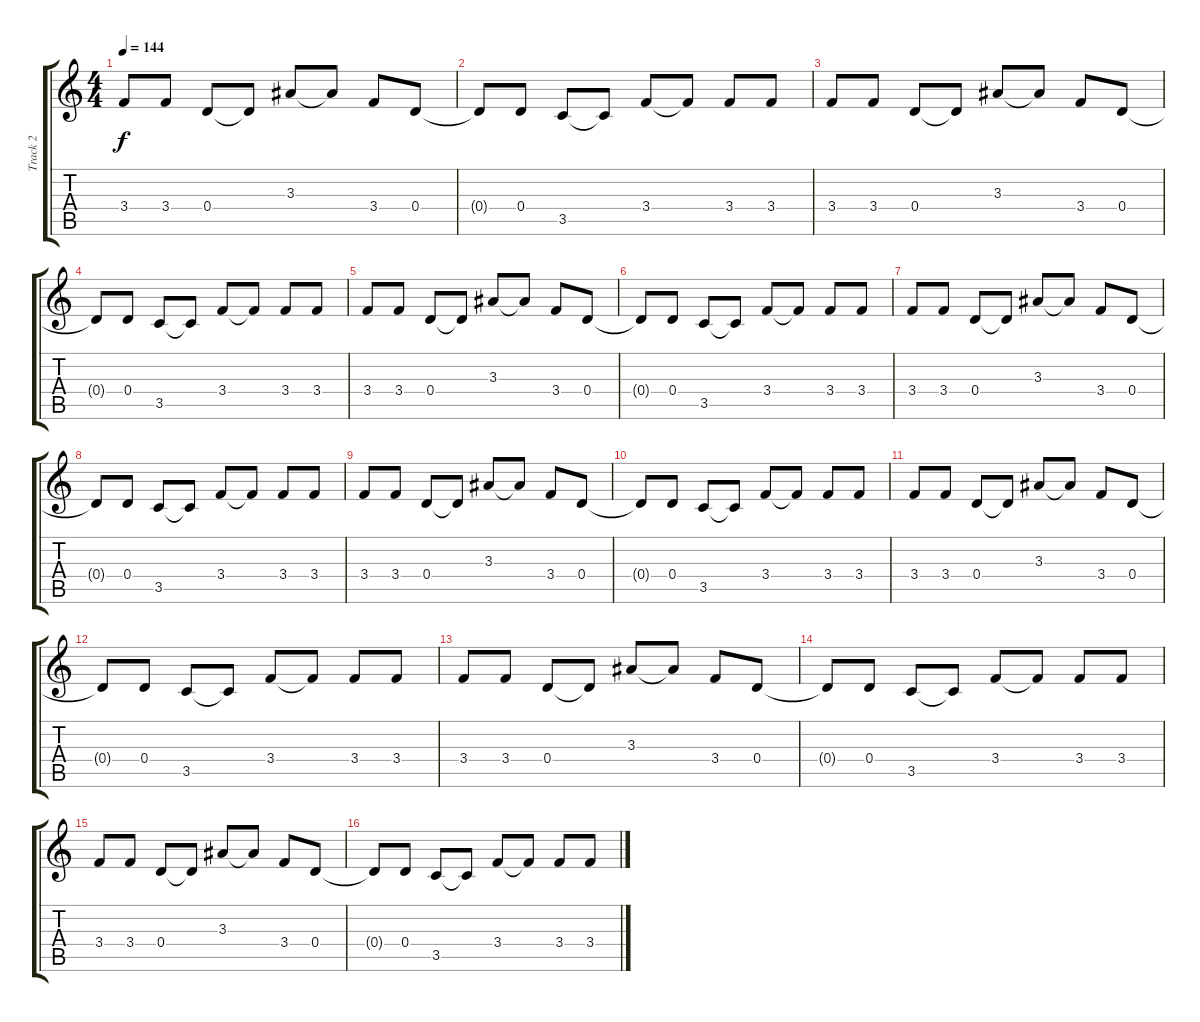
\track ("Track 2" "Track 2") {instrument acousticguitarsteel}
\staff {score tabs}
\tuning (E4 B3 G3 D3 A2 E2) {hide}
\ts (4 4)
\tempo 144
\clef g2
\ks c
3.4.8{dy f} 3.4.8 0.4.8 0.4{t}.8 3.3.8 3.3{t}.8 3.4.8 0.4.8 |
0.4{t}.8 0.4.8 3.5.8 3.5{t}.8 3.4.8 3.4{t}.8 3.4.8 3.4.8 |
3.4.8 3.4.8 0.4.8 0.4{t}.8 3.3.8 3.3{t}.8 3.4.8 0.4.8 |
0.4{t}.8 0.4.8 3.5.8 3.5{t}.8 3.4.8 3.4{t}.8 3.4.8 3.4.8 |
3.4.8 3.4.8 0.4.8 0.4{t}.8 3.3.8 3.3{t}.8 3.4.8 0.4.8 |
0.4{t}.8 0.4.8 3.5.8 3.5{t}.8 3.4.8 3.4{t}.8 3.4.8 3.4.8 |
3.4.8 3.4.8 0.4.8 0.4{t}.8 3.3.8 3.3{t}.8 3.4.8 0.4.8 |
0.4{t}.8 0.4.8 3.5.8 3.5{t}.8 3.4.8 3.4{t}.8 3.4.8 3.4.8 |
3.4.8 3.4.8 0.4.8 0.4{t}.8 3.3.8 3.3{t}.8 3.4.8 0.4.8 |
0.4{t}.8 0.4.8 3.5.8 3.5{t}.8 3.4.8 3.4{t}.8 3.4.8 3.4.8 |
3.4.8 3.4.8 0.4.8 0.4{t}.8 3.3.8 3.3{t}.8 3.4.8 0.4.8 |
0.4{t}.8 0.4.8 3.5.8 3.5{t}.8 3.4.8 3.4{t}.8 3.4.8 3.4.8 |
3.4.8 3.4.8 0.4.8 0.4{t}.8 3.3.8 3.3{t}.8 3.4.8 0.4.8 |
0.4{t}.8 0.4.8 3.5.8 3.5{t}.8 3.4.8 3.4{t}.8 3.4.8 3.4.8 |
3.4.8 3.4.8 0.4.8 0.4{t}.8 3.3.8 3.3{t}.8 3.4.8 0.4.8 |
0.4{t}.8 0.4.8 3.5.8 3.5{t}.8 3.4.8 3.4{t}.8 3.4.8 3.4.8
